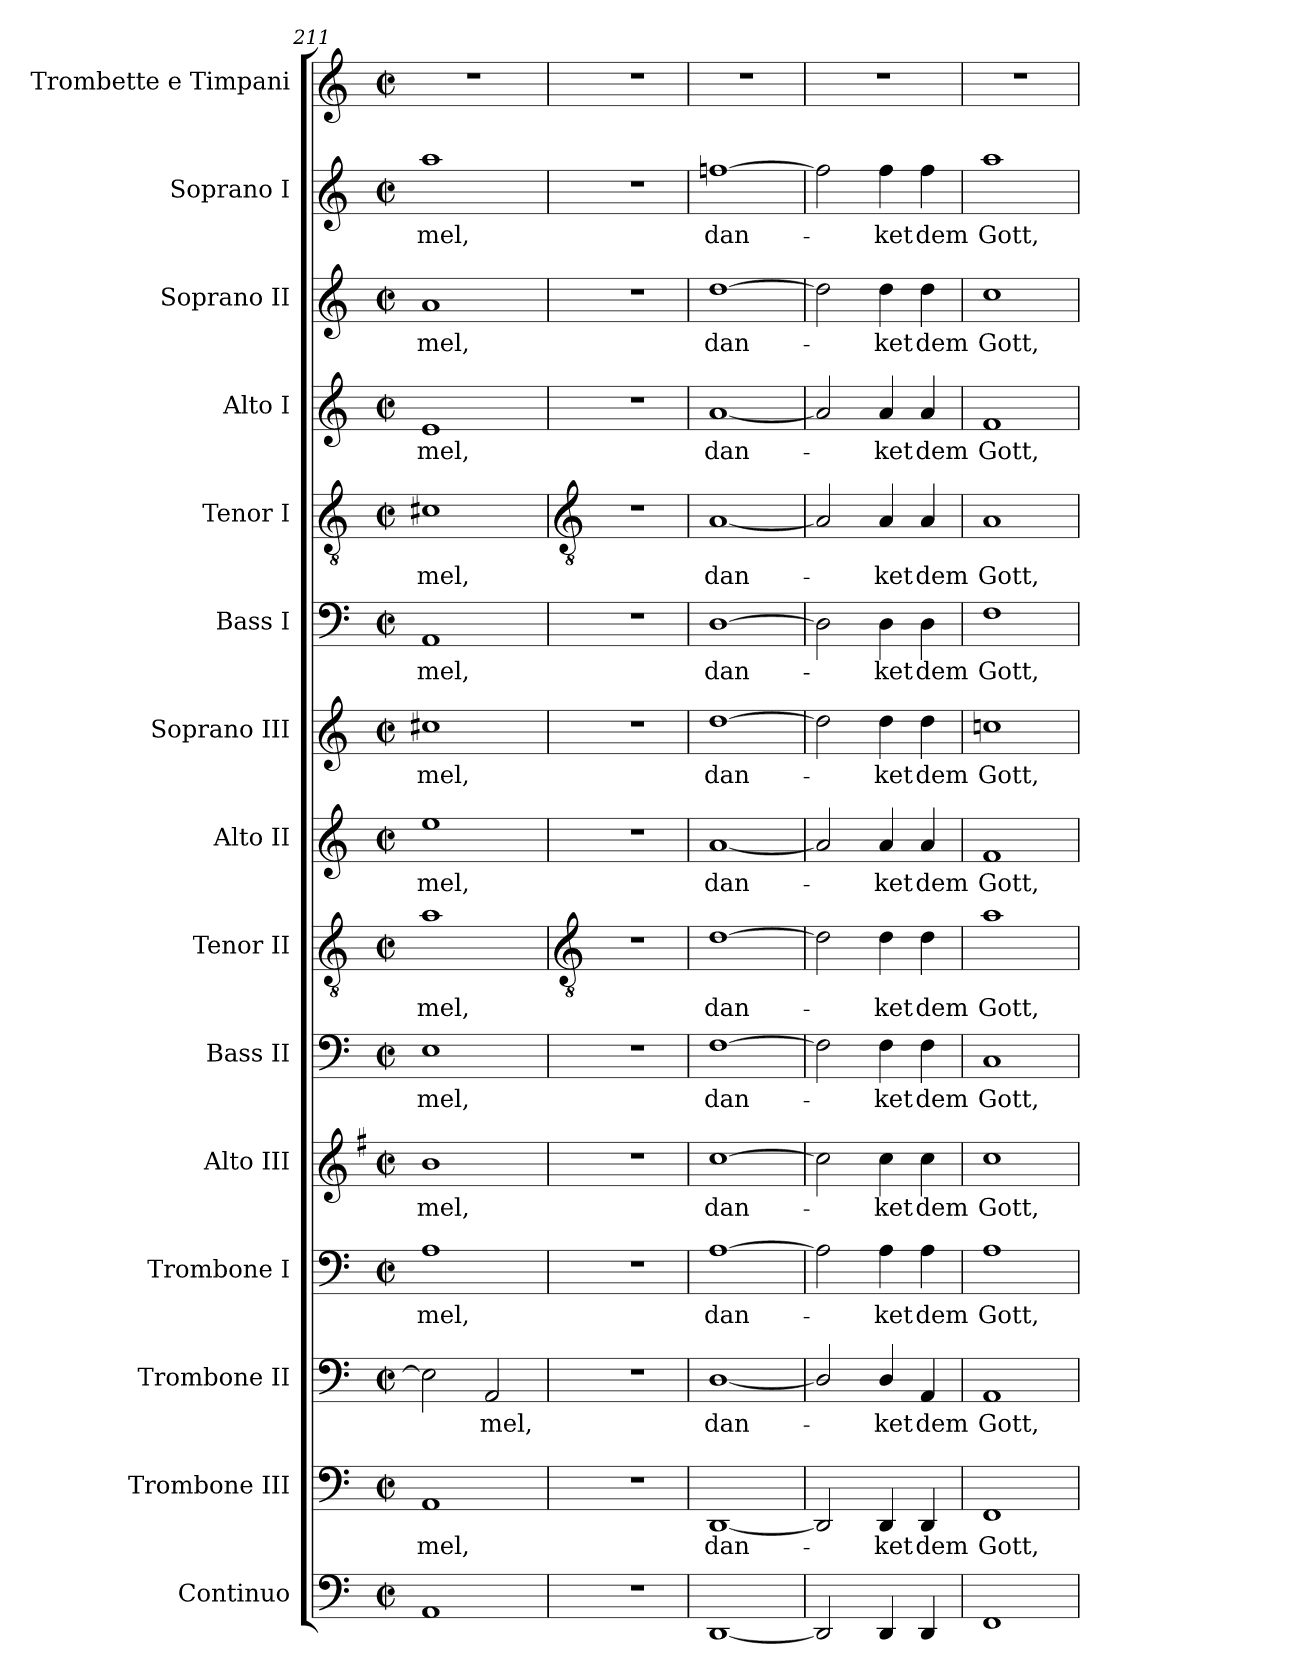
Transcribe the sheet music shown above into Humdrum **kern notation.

**kern	**kern	**text	**kern	**text	**kern	**text	**kern	**text	**kern	**text	**kern	**text	**kern	**text	**kern	**text	**kern	**text	**kern	**text	**kern	**text	**kern	**text	**kern	**text	**kern
*part15	*part14	*part14	*part13	*part13	*part12	*part12	*part11	*part11	*part10	*part10	*part9	*part9	*part8	*part8	*part7	*part7	*part6	*part6	*part5	*part5	*part4	*part4	*part3	*part3	*part2	*part2	*part1
*staff15	*staff14	*staff14	*staff13	*staff13	*staff12	*staff12	*staff11	*staff11	*staff10	*staff10	*staff9	*staff9	*staff8	*staff8	*staff7	*staff7	*staff6	*staff6	*staff5	*staff5	*staff4	*staff4	*staff3	*staff3	*staff2	*staff2	*staff1
*I"Continuo	*I"Trombone III	*	*I"Trombone II	*	*I"Trombone I	*	*I"Alto III	*	*I"Bass II	*	*I"Tenor II	*	*I"Alto II	*	*I"Soprano III	*	*I"Bass I	*	*I"Tenor I	*	*I"Alto I	*	*I"Soprano II	*	*I"Soprano I	*	*I"Trombette  e Timpani
*	*I'Tb III	*	*I'Tb II	*	*I'Tb I	*	*I'A III	*	*I'B II	*	*I'T II	*	*I'A II	*	*I'S III	*	*I'B I	*	*I'T I	*	*I'A I	*	*I'S II	*	*I'S I	*	*I'Timp
*clefF4	*clefF4	*	*clefF4	*	*clefF4	*	*clefG2	*	*clefF4	*	*clefGv2	*	*clefG2	*	*clefG2	*	*clefF4	*	*clefGv2	*	*clefG2	*	*clefG2	*	*clefG2	*	*clefG2
*	*	*	*	*	*	*	*ITrd4c7	*	*	*	*	*	*	*	*	*	*	*	*	*	*	*	*	*	*	*	*
*k[]	*k[]	*	*k[]	*	*k[]	*	*k[]	*	*k[]	*	*k[]	*	*k[]	*	*k[]	*	*k[]	*	*k[]	*	*k[]	*	*k[]	*	*k[]	*	*k[]
*C:	*C:	*	*C:	*	*C:	*	*C:	*	*C:	*	*C:	*	*C:	*	*C:	*	*C:	*	*C:	*	*C:	*	*C:	*	*C:	*	*C:
*M2/2	*M2/2	*	*M2/2	*	*M2/2	*	*M2/2	*	*M2/2	*	*M2/2	*	*M2/2	*	*M2/2	*	*M2/2	*	*M2/2	*	*M2/2	*	*M2/2	*	*M2/2	*	*M2/2
*met(c|)	*met(c|)	*	*met(c|)	*	*met(c|)	*	*met(c|)	*	*met(c|)	*	*met(c|)	*	*met(c|)	*	*met(c|)	*	*met(c|)	*	*met(c|)	*	*met(c|)	*	*met(c|)	*	*met(c|)	*	*met(c|)
=211	=211	=211	=211	=211	=211	=211	=211	=211	=211	=211	=211	=211	=211	=211	=211	=211	=211	=211	=211	=211	=211	=211	=211	=211	=211	=211	=211
!	!	!LO:LY:b	!	!	!	!LO:LY:b	!	!LO:LY:b	!	!LO:LY:b	!	!LO:LY:b	!	!LO:LY:b	!	!LO:LY:b	!	!LO:LY:b	!	!LO:LY:b	!	!LO:LY:b	!	!LO:LY:b	!	!LO:LY:b	!
1AA	1AA	-mel,	2E]	.	1A	mel,	1e	-mel,	1E	mel,	1a	mel,	1ee	mel,	1cc#X	mel,	1AA	-mel,	1c#X	-mel,	1e	mel,	1a	-mel,	1aa	mel,	1r
!	!	!	!	!LO:LY:b	!	!	!	!	!	!	!	!	!	!	!	!	!	!	!	!	!	!	!	!	!	!	!
.	.	.	2AA	mel,	.	.	.	.	.	.	.	.	.	.	.	.	.	.	.	.	.	.	.	.	.	.	.
!!LO:LB:g=z
=212	=212	=212	=212	=212	=212	=212	=212	=212	=212	=212	=212	=212	=212	=212	=212	=212	=212	=212	=212	=212	=212	=212	=212	=212	=212	=212	=212
*	*	*	*	*	*	*	*	*	*	*	*clefGv2	*	*	*	*	*	*	*	*clefGv2	*	*	*	*	*	*	*	*
1r	1r	.	1r	.	1r	.	1r	.	1r	.	1r	.	1r	.	1r	.	1r	.	1r	.	1r	.	1r	.	1r	.	1r
=213	=213	=213	=213	=213	=213	=213	=213	=213	=213	=213	=213	=213	=213	=213	=213	=213	=213	=213	=213	=213	=213	=213	=213	=213	=213	=213	=213
!	!	!LO:LY:b	!	!LO:LY:b	!	!LO:LY:b	!	!LO:LY:b	!	!LO:LY:b	!	!LO:LY:b	!	!LO:LY:b	!	!LO:LY:b	!	!LO:LY:b	!	!LO:LY:b	!	!LO:LY:b	!	!LO:LY:b	!	!LO:LY:b	!
[1DD	[1DD	dan-	[1D/	dan-	[1A	dan-	[1f	dan-	[1F	dan-	[1d	dan-	[1a	dan-	[1dd	dan-	[1D	dan-	[1A	dan-	[1a	dan-	[1dd	dan-	[1ffn	dan-	1r
=214	=214	=214	=214	=214	=214	=214	=214	=214	=214	=214	=214	=214	=214	=214	=214	=214	=214	=214	=214	=214	=214	=214	=214	=214	=214	=214	=214
2DD]	2DD]	.	2D/]	.	2A]	.	2f]	.	2F]	.	2d]	.	2a]	.	2dd]	.	2D]	.	2A]	.	2a]	.	2dd]	.	2ff]	.	1r
!	!	!LO:LY:b	!	!LO:LY:b	!	!LO:LY:b	!	!LO:LY:b	!	!LO:LY:b	!	!LO:LY:b	!	!LO:LY:b	!	!LO:LY:b	!	!LO:LY:b	!	!LO:LY:b	!	!LO:LY:b	!	!LO:LY:b	!	!LO:LY:b	!
4DD	4DD	ket	4D/	ket	4A	ket	4f	ket	4F	ket	4d	ket	4a	ket	4dd	ket	4D	ket	4A	ket	4a	ket	4dd	ket	4ff	ket	.
!	!	!LO:LY:b	!	!LO:LY:b	!	!LO:LY:b	!	!LO:LY:b	!	!LO:LY:b	!	!LO:LY:b	!	!LO:LY:b	!	!LO:LY:b	!	!LO:LY:b	!	!LO:LY:b	!	!LO:LY:b	!	!LO:LY:b	!	!LO:LY:b	!
4DD	4DD	dem	4AA	dem	4A	dem	4f	dem	4F	dem	4d	dem	4a	dem	4dd	dem	4D	dem	4A	dem	4a	dem	4dd	dem	4ff	dem	.
=215	=215	=215	=215	=215	=215	=215	=215	=215	=215	=215	=215	=215	=215	=215	=215	=215	=215	=215	=215	=215	=215	=215	=215	=215	=215	=215	=215
!	!	!LO:LY:b	!	!LO:LY:b	!	!LO:LY:b	!	!LO:LY:b	!	!LO:LY:b	!	!LO:LY:b	!	!LO:LY:b	!	!LO:LY:b	!	!LO:LY:b	!	!LO:LY:b	!	!LO:LY:b	!	!LO:LY:b	!	!LO:LY:b	!
1FF	1FF	Gott,	1AA	Gott,	1A	Gott,	1f	Gott,	1C	Gott,	1a	Gott,	1f	Gott,	1ccn	Gott,	1F	Gott,	1A	Gott,	1f	Gott,	1cc	Gott,	1aa	Gott,	1r
=	=	=	=	=	=	=	=	=	=	=	=	=	=	=	=	=	=	=	=	=	=	=	=	=	=	=	=
*-	*-	*-	*-	*-	*-	*-	*-	*-	*-	*-	*-	*-	*-	*-	*-	*-	*-	*-	*-	*-	*-	*-	*-	*-	*-	*-	*-
